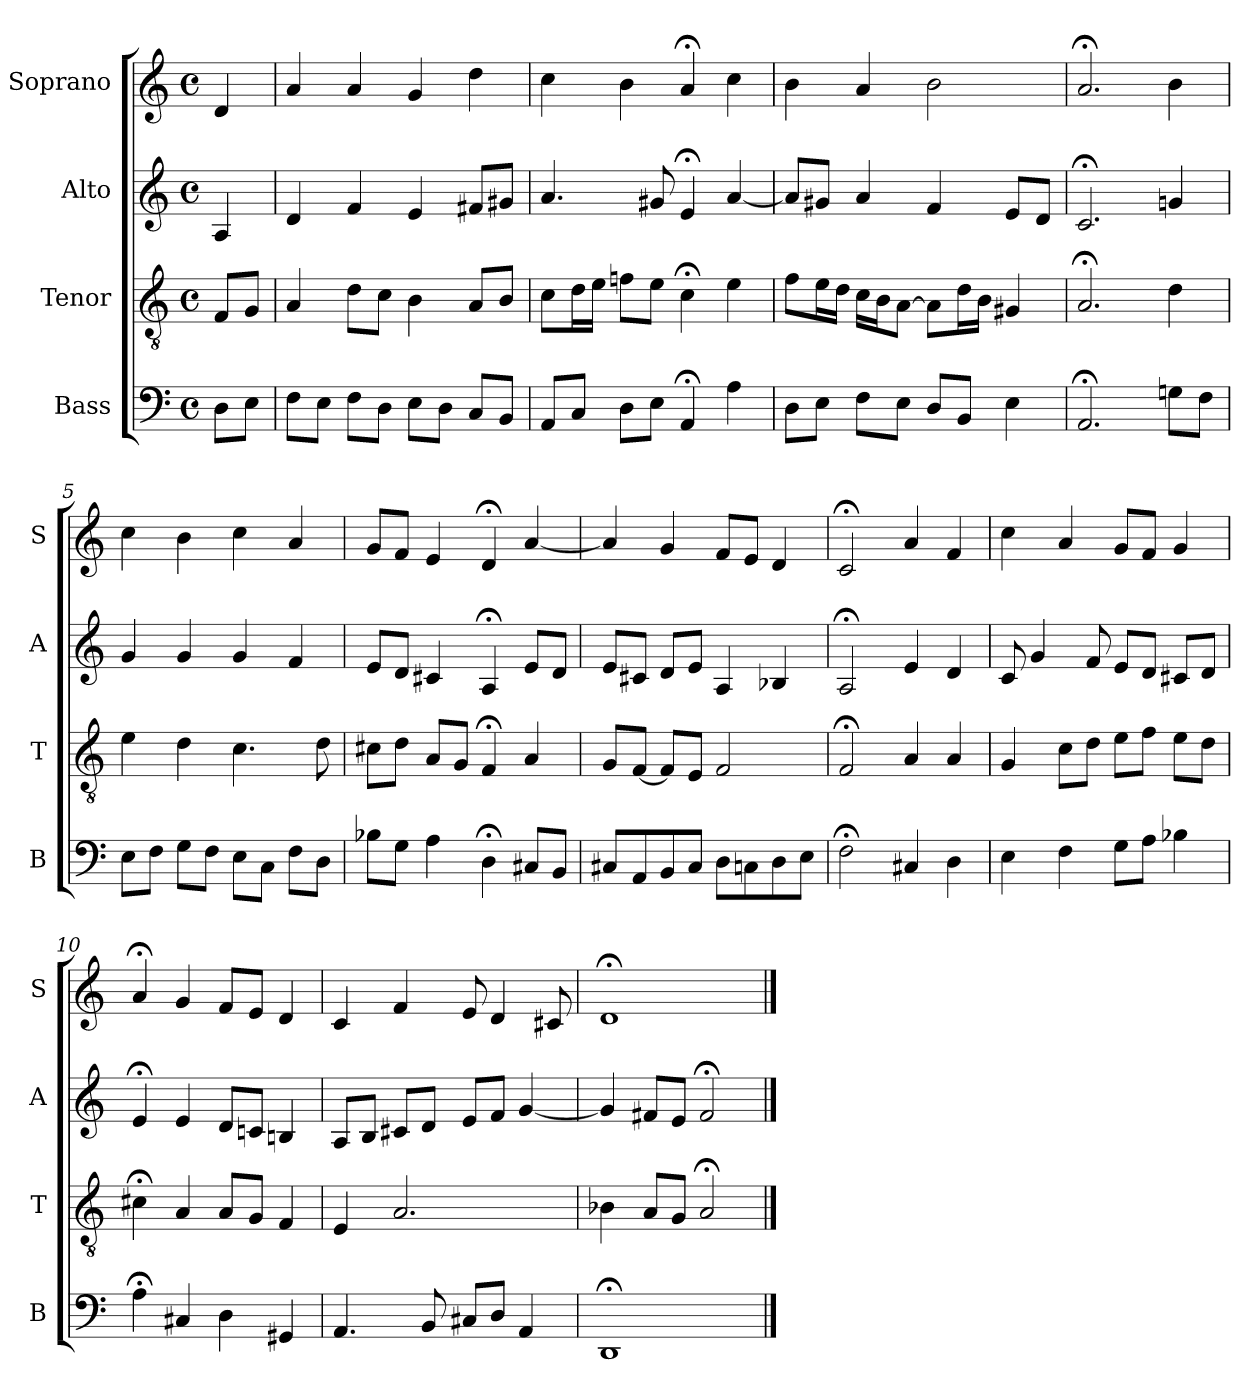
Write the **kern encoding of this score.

**kern	**kern	**kern	**kern
*part4	*part3	*part2	*part1
*staff4	*staff3	*staff2	*staff1
*I"Bass	*I"Tenor	*I"Alto	*I"Soprano
*I'B	*I'T	*I'A	*I'S
*clefF4	*clefGv2	*clefG2	*clefG2
*k[]	*k[]	*k[]	*k[]
*D:dor	*D:dor	*D:dor	*D:dor
*M4/4	*M4/4	*M4/4	*M4/4
*met(c)	*met(c)	*met(c)	*met(c)
*MM100	*MM100	*MM100	*MM100
=	=	=	=
8DL	8FL	4A	4d
8EJ	8GJ	.	.
=1	=1	=1	=1
8FL	4A	4d	4a
8EJ	.	.	.
8FL	8dL	4f	4a
8DJ	8cJ	.	.
8EL	4B	4e	4g
8DJ	.	.	.
8CL	8AL	8f#XL	4dd
8BBJ	8BJ	8g#XJ	.
=2	=2	=2	=2
8AAL	8cL	4.a	4cc
8CJ	16dL	.	.
.	16eJJ	.	.
8DL	8fnL	.	4b
8EJ	8eJ	8g#X	.
4AA;<	4c;<	4e;<	4a;<
4A	4e	[4a	4cc
=3	=3	=3	=3
8DL	8fL	8aL]	4b
8EJ	16eL	8g#XJ	.
.	16dJJ	.	.
8FL	16cLL	4a	4a
.	16BJ	.	.
8EJ	[8AJ	.	.
8DL	8AL]	4f	2b
8BBJ	16dL	.	.
.	16BJJ	.	.
4E	4G#X	8eL	.
.	.	8dJ	.
=4	=4	=4	=4
2.AA;<	2.A;<	2.c;<	2.a;<
8GnL	4d	4gn	4b
8FJ	.	.	.
=5	=5	=5	=5
8EL	4e	4g	4cc
8FJ	.	.	.
8GL	4d	4g	4b
8FJ	.	.	.
8EL	4.c	4g	4cc
8CJ	.	.	.
8FL	.	4f	4a
8DJ	8d	.	.
=6	=6	=6	=6
8B-XL	8c#XL	8eL	8gL
8GJ	8dJ	8dJ	8fJ
4A	8AL	4c#X	4e
.	8GJ	.	.
4D;<	4F;<	4A;<	4d;<
8C#XL	4A	8eL	[4a
8BBJ	.	8dJ	.
=7	=7	=7	=7
8C#XiL	8GiL	8eiL	4ai]
8AA	[8FJ	8c#XJ	.
8BBi	8FiL]	8diL	4gi
8C#J	8EJ	8eJ	.
8DL	2F	4A	8fL
8Cn	.	.	8eJ
8D	.	4B-X	4d
8EJ	.	.	.
=8	=8	=8	=8
2F;<	2F;<	2A;<	2c;<
4C#X	4A	4e	4a
4D	4A	4d	4f
=9	=9	=9	=9
4E	4G	8c	4cc
.	.	4g	.
4F	8cL	.	4a
.	8dJ	8f	.
8GL	8eL	8eL	8gL
8AJ	8fJ	8dJ	8fJ
4B-X	8eL	8c#XL	4g
.	8dJ	8dJ	.
=10	=10	=10	=10
4A;<	4c#X;<	4e;<	4a;<
4C#Xi	4Ai	4ei	4gi
4D	8AL	8dL	8fL
.	8GJ	8cnJ	8eJ
4GG#X	4F	4Bn	4d
=11	=11	=11	=11
4.AA	4E	8AL	4c
.	.	8BJ	.
.	2.A	8c#XL	4f
8BB	.	8dJ	.
8C#XL	.	8eL	8e
8DJ	.	8fJ	4d
4AA	.	[4g	.
.	.	.	8c#X
=12	=12	=12	=12
1DD;<	4B-X	4g]	1d;<
.	8AL	8f#XL	.
.	8GJ	8eJ	.
.	2A;<	2f#;<	.
==	==	==	==
*-	*-	*-	*-
